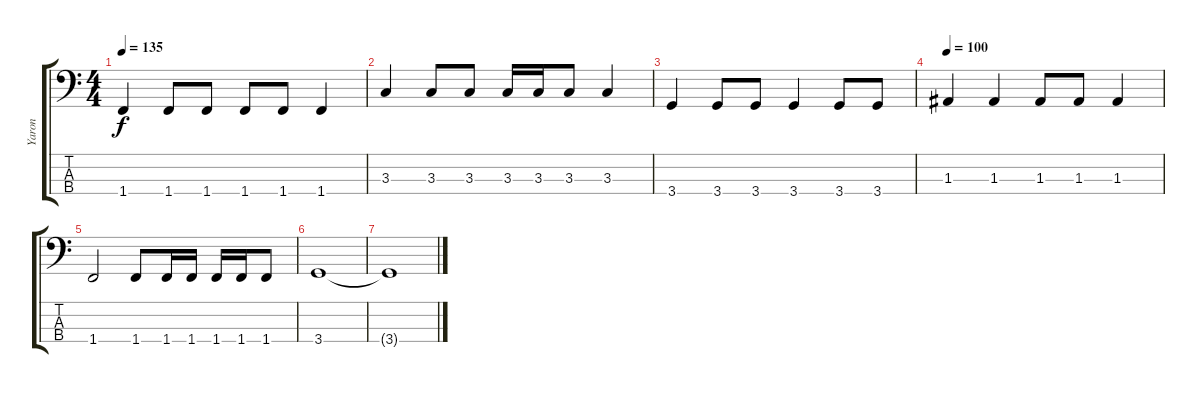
\track ("Yaron" "Yaron") {instrument electricbassfinger}
\staff {score tabs}
\tuning (G2 D2 A1 E1) {hide}
\ts (4 4)
\tempo 135
\clef f4
\ks c
1.4.4{dy f} 1.4.8 1.4.8 1.4.8 1.4.8 1.4.4 |
3.3.4 3.3.8 3.3.8 3.3.16 3.3.16 3.3.8 3.3.4 |
3.4.4 3.4.8 3.4.8 3.4.4 3.4.8 3.4.8 |
\tempo 100
1.3.4 1.3.4 1.3.8 1.3.8 1.3.4 |
1.4.2 1.4.8 1.4.16 1.4.16 1.4.16 1.4.16 1.4.8 |
3.4.1 |
3.4{t}.1
